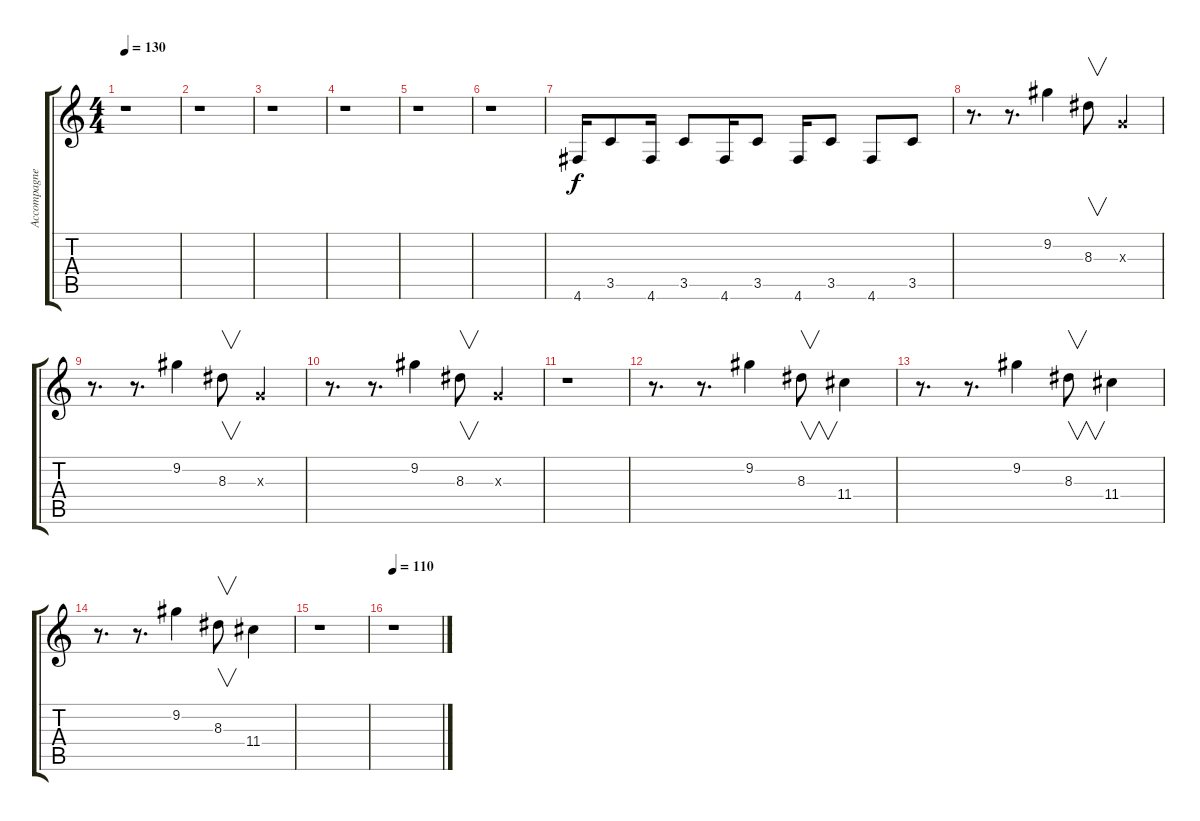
\track ("Accompagnement" "Accompagne") {instrument distortionguitar}
\staff {score tabs}
\tuning (E4 B3 G3 D3 A2 D2) {hide}
\ts (4 4)
\tempo 130
\clef g2
\ks c
r.1{dy f} |
r.1 |
r.1 |
r.1 |
r.1 |
r.1 |
4.6.16 3.5.8 4.6.16 3.5.8 4.6.16 3.5.8 4.6.16 3.5.8 4.6.8 3.5.8 |
r.8{d} r.8{d} 9.2.4 8.3.8{v} 0.3{x}.4 |
r.8{d} r.8{d} 9.2.4 8.3.8{v} 0.3{x}.4 |
r.8{d} r.8{d} 9.2.4 8.3.8{v} 0.3{x}.4 |
r.1 |
r.8{d} r.8{d} 9.2.4 8.3.8{v} 11.4.4 |
r.8{d} r.8{d} 9.2.4 8.3.8{v} 11.4.4 |
r.8{d} r.8{d} 9.2.4 8.3.8{v} 11.4.4 |
r.1 |
\tempo 110
r.1
